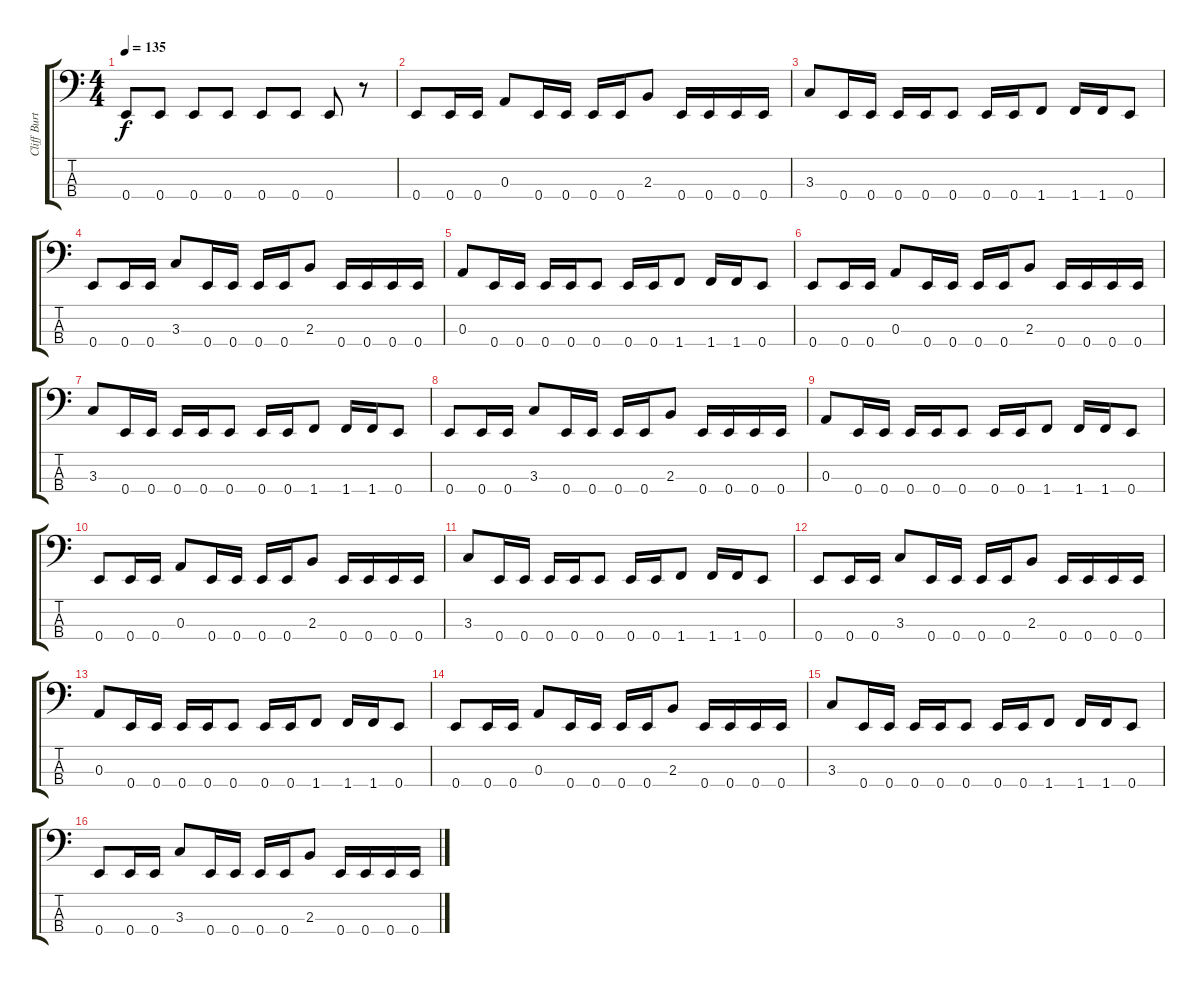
\track ("Cliff Burton" "Cliff Burt") {instrument electricbassfinger}
\staff {score tabs}
\tuning (G2 D2 A1 E1) {hide}
\ts (4 4)
\tempo 135
\clef f4
\ks c
0.4.8{dy f} 0.4.8 0.4.8 0.4.8 0.4.8 0.4.8 0.4.8 r.8 |
0.4.8{volume 13} 0.4.16 0.4.16 0.3.8 0.4.16 0.4.16 0.4.16 0.4.16 2.3.8 0.4.16 0.4.16 0.4.16 0.4.16 |
3.3.8 0.4.16 0.4.16 0.4.16 0.4.16 0.4.8 0.4.16 0.4.16 1.4.8 1.4.16 1.4.16 0.4.8 |
0.4.8 0.4.16 0.4.16 3.3.8 0.4.16 0.4.16 0.4.16 0.4.16 2.3.8 0.4.16 0.4.16 0.4.16 0.4.16 |
0.3.8 0.4.16 0.4.16 0.4.16 0.4.16 0.4.8 0.4.16 0.4.16 1.4.8 1.4.16 1.4.16 0.4.8 |
0.4.8 0.4.16 0.4.16 0.3.8 0.4.16 0.4.16 0.4.16 0.4.16 2.3.8 0.4.16 0.4.16 0.4.16 0.4.16 |
3.3.8 0.4.16 0.4.16 0.4.16 0.4.16 0.4.8 0.4.16 0.4.16 1.4.8 1.4.16 1.4.16 0.4.8 |
0.4.8 0.4.16 0.4.16 3.3.8 0.4.16 0.4.16 0.4.16 0.4.16 2.3.8 0.4.16 0.4.16 0.4.16 0.4.16 |
0.3.8 0.4.16 0.4.16 0.4.16 0.4.16 0.4.8 0.4.16 0.4.16 1.4.8 1.4.16 1.4.16 0.4.8 |
0.4.8 0.4.16 0.4.16 0.3.8 0.4.16 0.4.16 0.4.16 0.4.16 2.3.8 0.4.16 0.4.16 0.4.16 0.4.16 |
3.3.8 0.4.16 0.4.16 0.4.16 0.4.16 0.4.8 0.4.16 0.4.16 1.4.8 1.4.16 1.4.16 0.4.8 |
0.4.8{volume 13} 0.4.16 0.4.16 3.3.8 0.4.16 0.4.16 0.4.16 0.4.16 2.3.8 0.4.16 0.4.16 0.4.16 0.4.16 |
0.3.8 0.4.16 0.4.16 0.4.16 0.4.16 0.4.8 0.4.16 0.4.16 1.4.8 1.4.16 1.4.16 0.4.8 |
0.4.8{volume 10} 0.4.16 0.4.16 0.3.8 0.4.16 0.4.16 0.4.16 0.4.16 2.3.8 0.4.16 0.4.16 0.4.16 0.4.16 |
3.3.8 0.4.16 0.4.16 0.4.16 0.4.16 0.4.8 0.4.16 0.4.16 1.4.8 1.4.16 1.4.16 0.4.8 |
0.4.8{volume 8} 0.4.16 0.4.16 3.3.8 0.4.16 0.4.16 0.4.16 0.4.16 2.3.8 0.4.16 0.4.16 0.4.16 0.4.16
